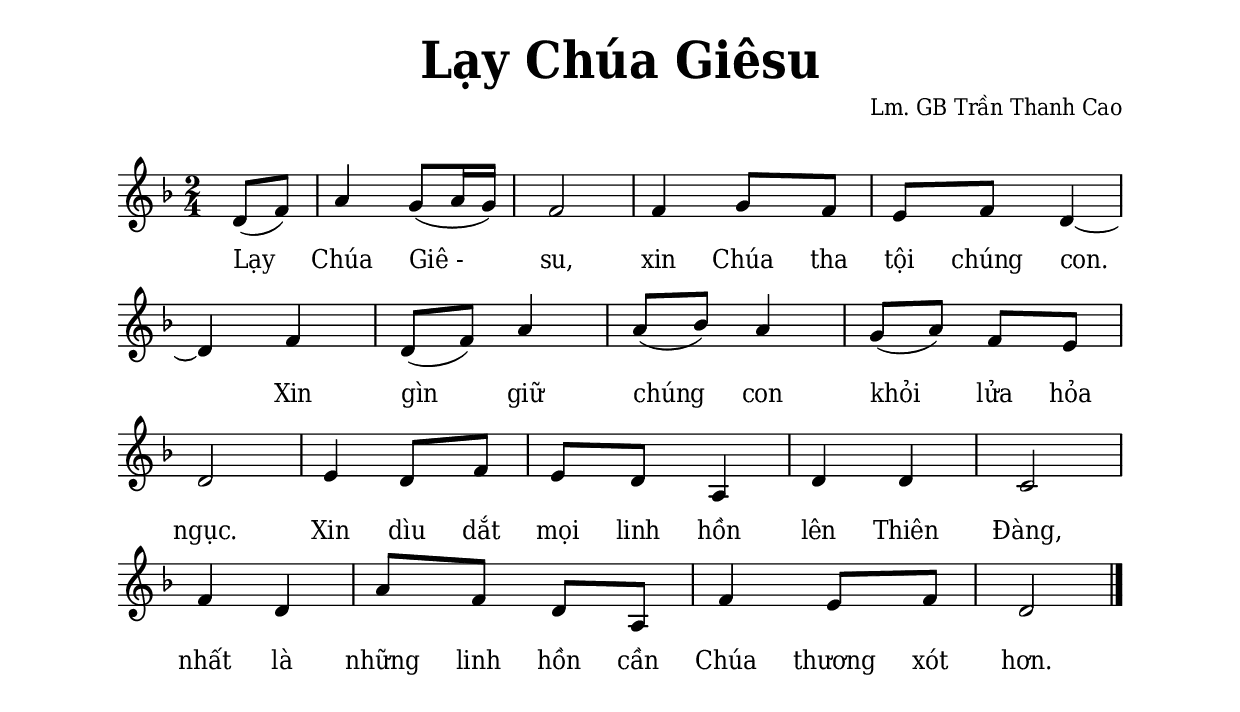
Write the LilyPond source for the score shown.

% Cài đặt chung
\version "2.22.1"
\include "english.ly"

\header {
  title = \markup { \fontsize #3 "Lạy Chúa Giêsu" }
  poet = " "
  composer = "Lm. GB Trần Thanh Cao"
  arranger = " "
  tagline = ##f
}

\paper {
  #(set-paper-size "a4")
  top-margin = 20\mm
  bottom-margin = 10\mm
  left-margin = 20\mm
  right-margin = 20\mm
  indent = #0
  #(define fonts
    (make-pango-font-tree
      "Deja Vu Serif Condensed"
      "Deja Vu Serif Condensed"
      "Deja Vu Serif Condensed"
      (/ 20 20)))
  page-count = #1
  system-system-spacing = #'((basic-distance . 12.5))
  score-system-spacing = #'((basic-distance . 12.5))
}

% Nhạc phiên khúc
nhacPhienKhucMot = \relative c' {
  <>^\markup { \halign #35 " " }
  \partial 4 d8( f) |
  a4 g8( a16 g) |
  f2 |
  f4 g8 f |
  e f d4 ~ |
  d f |
  d8( f) a4 |
  a8( bf) a4 |
  g8( a) f e |
  d2 |
  e4 d8 f |
  e d a4 |
  d d |
  c2 |
  f4 d |
  a'8 f d a |
  f'4 e8 f |
  d2 \bar "|."
}

% Lời phiên khúc
loiPhienKhucMot = \lyricmode {
  Lạy Chúa "Giê -" su, xin Chúa tha tội chúng con.
  Xin gìn giữ chúng con khỏi lửa hỏa ngục.
  Xin dìu dắt mọi linh hồn lên Thiên Đàng,
  nhất là những linh hồn cần Chúa thương xót hơn.
}


% Dàn trang
\score {
  \new ChoirStaff <<
    \new Staff = phienKhuc \with {
        %\magnifyStaff #(magstep +1)
      }
      <<
      \new Voice = beSop {
        \key f \major \time 2/4 \nhacPhienKhucMot
      }
    >>
    \new Lyrics \with {
          \override VerticalAxisGroup.
            nonstaff-relatedstaff-spacing.padding = #1.5
          \override VerticalAxisGroup.
            nonstaff-unrelatedstaff-spacing.padding = #1
        }
        \lyricsto beSop \loiPhienKhucMot
  >>
  \layout {
    %\override Lyrics.LyricText.font-size = #+2
    \override Lyrics.LyricSpace.minimum-distance = #3.5
    \override Score.BarNumber.break-visibility = ##(#f #f #f)
    \override Score.SpacingSpanner.uniform-stretching = ##t
  } 
}
